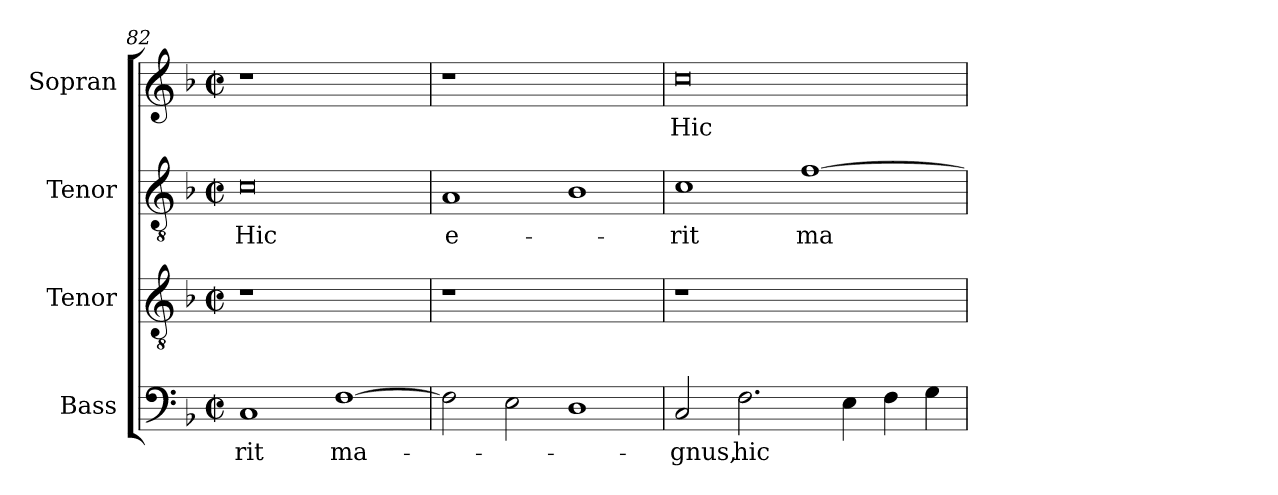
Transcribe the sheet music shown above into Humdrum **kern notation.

**kern	**text	**kern	**kern	**text	**kern	**text
*part4	*part4	*part3	*part2	*part2	*part1	*part1
*staff4	*staff4	*staff3	*staff2	*staff2	*staff1	*staff1
*I"Bass	*	*I"Tenor	*I"Tenor	*	*I"Sopran	*
*	*	*I'Tenor	*	*	*	*
*clefF4	*	*clefGv2	*clefGv2	*	*clefG2	*
*	*	*ITrd7c12	*ITrd7c12	*	*	*
*k[b-]	*	*k[b-]	*k[b-]	*	*k[b-]	*
*F:	*	*F:	*F:	*	*F:	*
*M2/2	*	*M2/2	*M2/2	*	*M2/2	*
*met(c|)	*	*met(c|)	*met(c|)	*	*met(c|)	*
=82	=82	=82	=82	=82	=82	=82
!	!LO:LY:b:color=#000000	!LO:N:vis=1	!	!	!	!
!	!	!	!	!LO:LY:b:color=#000000	!LO:N:vis=1	!
1Ci	-rit	1r	0Ci	Hic	1r	.
!	!LO:LY:b:color=#000000	!	!	!	!	!
[>1Fi	ma-	1ryy	.	.	1ryy	.
=83	=83	=83	=83	=83	=83	=83
!	!	!LO:N:vis=1	!	!	!	!
!	!	!	!	!LO:LY:b:color=#000000	!LO:N:vis=1	!
2Fi\]	.	1r	1AAi	e-	1r	.
2Ei\	.	.	.	.	.	.
1Di	.	1ryy	1BB-i	.	1ryy	.
=84	=84	=84	=84	=84	=84	=84
!	!LO:LY:b:color=#000000	!LO:N:vis=1	!	!	!	!
!	!	!	!	!LO:LY:b:color=#000000	!	!
!	!	!	!	!	!	!LO:LY:b:color=#000000
2Ci/	-gnus,	1r	1Ci	-rit	0cci	Hic
!	!LO:LY:b:color=#000000	!	!	!	!	!
2.Fi\	hic	.	.	.	.	.
!	!	!	!	!LO:LY:b:color=#000000	!	!
.	.	1ryy	[>1Fi	ma-	.	.
4Ei\	.	.	.	.	.	.
4Fi\	.	.	.	.	.	.
4Gi\	.	.	.	.	.	.
=	=	=	=	=	=	=
*-	*-	*-	*-	*-	*-	*-
